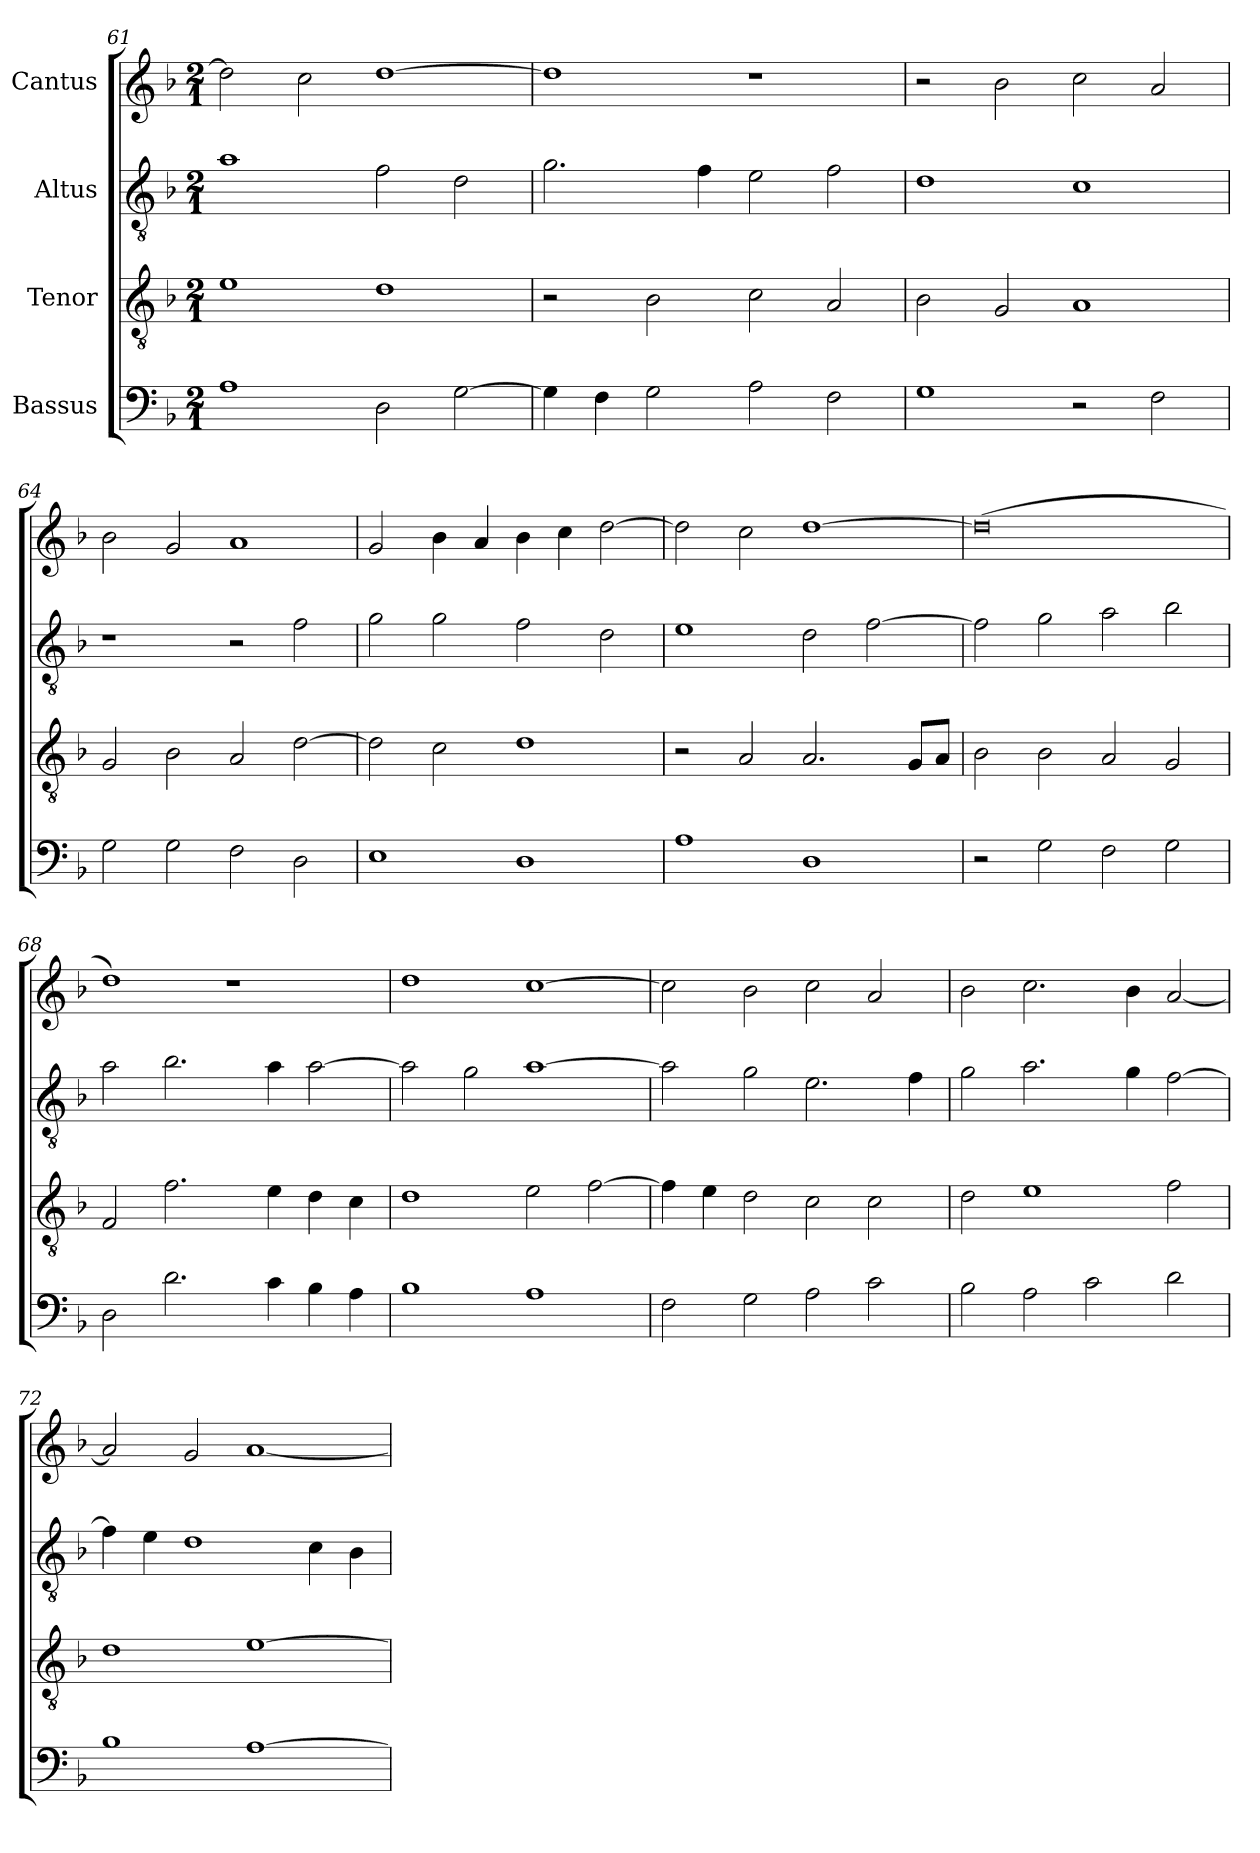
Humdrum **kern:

**kern	**kern	**kern	**kern
*part4	*part3	*part2	*part1
*staff4	*staff3	*staff2	*staff1
*I"Bassus	*I"Tenor	*I"Altus	*I"Cantus
*clefF4	*clefGv2	*clefGv2	*clefG2
*	*ITrd7c12	*ITrd7c12	*
*k[b-]	*k[b-]	*k[b-]	*k[b-]
*F:	*F:	*F:	*F:
*M2/1	*M2/1	*M2/1	*M2/1
=61	=61	=61	=61
1Ai	1Ei	1Ai	2ddi\]
.	.	.	2cci\
2Di\	1Di	2Fi\	[>1ddi
[>2Gi\	.	2Di\	.
=62	=62	=62	=62
4Gi\]	2r	2.Gi\	1ddi]
4Fi\	.	.	.
2Gi\	2BB-i\	.	.
.	.	4Fi\	.
2Ai\	2Ci\	2Ei\	1r
2Fi\	2AAi/	2Fi\	.
=63	=63	=63	=63
1Gi	2BB-i\	1Di	2r
.	2GGi/	.	2b-i\
2r	1AAi	1Ci	2cci\
2Fi\	.	.	2ai/
!!LO:LB:g=z
=64	=64	=64	=64
2Gi\	2GGi/	1r	2b-i\
2Gi\	2BB-i\	.	2gi/
2Fi\	2AAi/	2r	1ai
2Di\	[>2Di\	2Fi\	.
=65	=65	=65	=65
1Ei	2Di\]	2Gi\	2gi/
.	2Ci\	2Gi\	4b-i\
.	.	.	4ai/
1Di	1Di	2Fi\	4b-i\
.	.	.	4cci\
.	.	2Di\	[>2ddi\
=66	=66	=66	=66
1Ai	2r	1Ei	2ddi\]
.	2AAi/	.	2cci\
1Di	2.AAi/	2Di\	[>1ddi
.	.	[>2Fi\	.
.	8GGi/L	.	.
.	8AAi/J	.	.
=67	=67	=67	=67
2r	2BB-i\	2Fi\]	(0ddi]
2Gi\	2BB-i\	2Gi\	.
2Fi\	2AAi/	2Ai\	.
2Gi\	2GGi/	2B-i\	.
=68	=68	=68	=68
2Di\	2FFi/	2Ai\	1ddi)
2.di\	2.Fi\	2.B-i\	.
.	.	.	1r
4ci\	4Ei\	4Ai\	.
4B-i\	4Di\	[>2Ai\	.
4Ai\	4Ci\	.	.
!!LO:LB:g=z
=69	=69	=69	=69
1B-i	1Di	2Ai\]	1ddi
.	.	2Gi\	.
1Ai	2Ei\	[>1Ai	[>1cci
.	[>2Fi\	.	.
=70	=70	=70	=70
2Fi\	4Fi\]	2Ai\]	2cci\]
.	4Ei\	.	.
2Gi\	2Di\	2Gi\	2b-i\
2Ai\	2Ci\	2.Ei\	2cci\
2ci\	2Ci\	.	2ai/
.	.	4Fi\	.
=71	=71	=71	=71
2B-i\	2Di\	2Gi\	2b-i\
2Ai\	1Ei	2.Ai\	2.cci\
2ci\	.	.	.
.	.	4Gi\	4b-i\
2di\	2Fi\	[>2Fi\	[<2ai/
=72	=72	=72	=72
1B-i	1Di	4Fi\]	2ai/]
.	.	4Ei\	.
.	.	1Di	2gi/
[>1Ai	[>1Ei	.	[<1ai
.	.	4Ci\	.
.	.	4BB-i\	.
=	=	=	=
*-	*-	*-	*-
